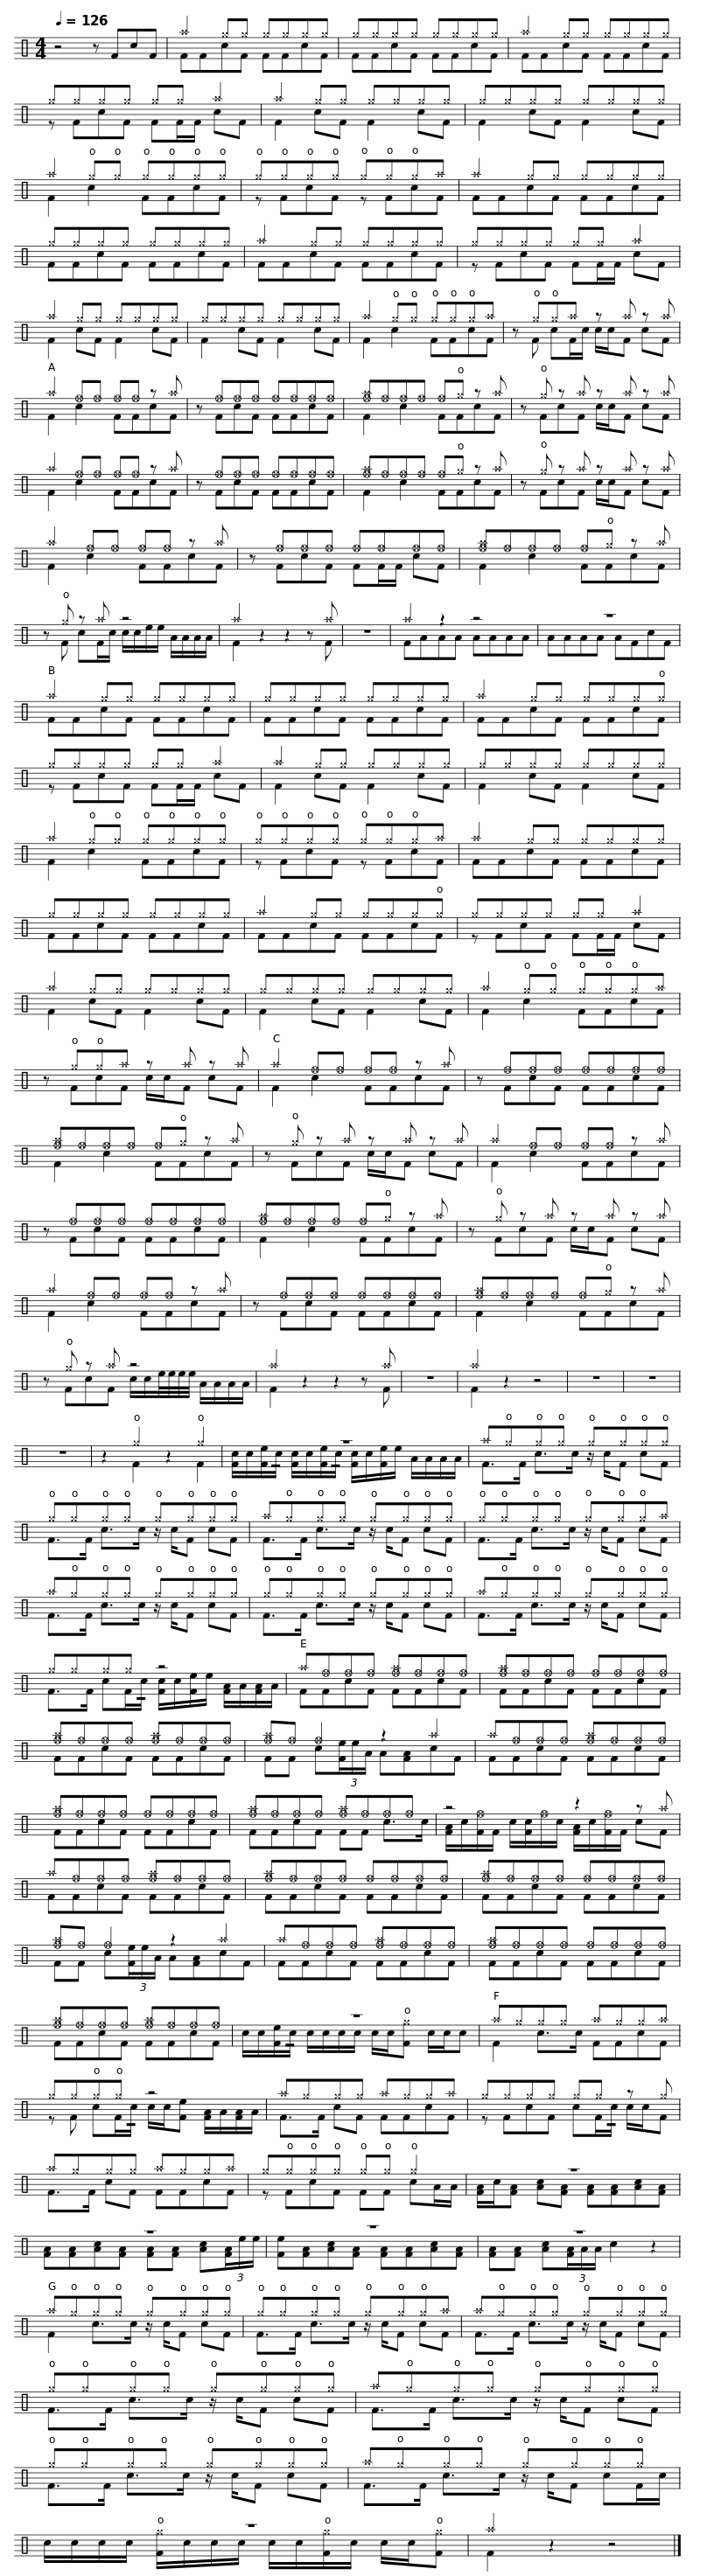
X:1
%%score ( 1 2 )
L:1/8
Q:1/4=126
M:4/4
I:linebreak $
K:C
V:1 perc
K:none
V:2 perc
K:none
V:1
 x8 | ^a2 ^g^g ^g^g^g^g | ^g^g^g^g ^g^g^g^g | ^a2 ^g^g ^g^g^g^g | ^g^g^g^g ^g^g ^a2 | %5
 ^a2 ^g^g ^g^g^g^g |$ ^g^g^g^g ^g^g^g^g | ^a2 ^g^g ^g^g^g^g | ^g^g^g^g ^g^g^g^a | ^a2 ^g^g ^g^g^g^g | %10
 ^g^g^g^g ^g^g^g^g | ^a2 ^g^g ^g^g^g^g |$ ^g^g^g^g ^g^g ^a2 | ^a2 ^g^g ^g^g^g^g | ^g^g^g^g ^g^g^g^g | %15
 ^a2 ^g^g ^g^g^g^a | z ^g^g^a z ^a z ^a | ^a2 _f_f _f_f z ^a |$ z _f_f_f _f_f_f_f | [_f^a]_f_f_f _f^g z ^a | %20
 z ^g z ^a z ^a z ^a | ^a2 _f_f _f_f z ^a | z _f_f_f _f_f_f_f | [_f^a]_f_f_f _f^g z ^a |$ z ^g z ^a z ^a z ^a | %25
 ^a2 _f_f _f_f z ^a | z _f_f_f _f_f_f_f | [_f^a]_f_f_f _f^g z ^a | z ^g z ^a z4 |$ ^a2 z2 z2 z ^a | %30
 z8 | ^a2 z2 z4 | z8 | ^a2 ^g^g ^g^g^g^g | ^g^g^g^g ^g^g^g^g | %35
 ^a2 ^g^g ^g^g^g^g |$ ^g^g^g^g ^g^g ^a2 | ^a2 ^g^g ^g^g^g^g | ^g^g^g^g ^g^g^g^g | ^a2 ^g^g ^g^g^g^g | %40
 ^g^g^g^g ^g^g^g^a | ^a2 ^g^g ^g^g^g^g |$ ^g^g^g^g ^g^g^g^g | ^a2 ^g^g ^g^g^g^g | ^g^g^g^g ^g^g ^a2 | %45
 ^a2 ^g^g ^g^g^g^g | ^g^g^g^g ^g^g^g^g | ^a2 ^g^g ^g^g^g^a |$ z ^g^g^a z ^a z ^a | ^a2 _f_f _f_f z ^a | %50
 z _f_f_f _f_f_f_f | [_f^a]_f_f_f _f^g z ^a | z ^g z ^a z ^a z ^a |$ ^a2 _f_f _f_f z ^a | z _f_f_f _f_f_f_f | %55
 [_f^a]_f_f_f _f^g z ^a | z ^g z ^a z ^a z ^a | ^a2 _f_f _f_f z ^a | z _f_f_f _f_f_f_f |$ [_f^a]_f_f_f _f^g z ^a | %60
 z ^g z ^a z4 | ^a2 z2 z2 z ^a | z8 | ^a2 z2 z4 | z8 | %65
 z8 | z8 | z2 ^g2 z2 ^g2 |$ z8 | ^a^g^g^g ^g^g^g^g | %70
 ^g^g^g^g ^g^g^g^g | ^a^g^g^g ^g^g^g^g |$ ^g^g^g^g ^g^g^g^a | ^a^g^g^g ^g^g^g^g | ^g^g^g^g ^g^g^g^g | %75
 ^a^g^g^g ^g^g^g^g |$ ^g^g^g^g z4 | ^a_f_f_f [_f^a]_f_f_f | [_f^a]_f_f_f _f_f_f_f | [_f^a]_f_f_f [_f^a]_f_f_f | %80
 [_f^a]_f _f2 z2 ^a2 |$ ^a_f_f_f [_f^a]_f_f_f | [_f^a]_f_f_f _f_f_f_f | [_f^a]_f_f_f [_f^a]_f_f_f | z4 z2 z ^a | %85
 ^a_f_f_f [_f^a]_f_f_f |$ [_f^a]_f_f_f _f_f_f_f | [_f^a]_f_f_f _f_f_f_f | [_f^a]_f _f2 z2 ^a2 | ^a_f_f_f [_f^a]_f_f_f | %90
 [_f^a]_f_f_f _f_f_f_f |$ [_f^a]_f_f_f [_f^a]_f_f_f | z8 | ^a^g^g^g ^a^g^g^a | ^g^g^g^g z4 |$ %95
 ^a^g^g^g ^a^g^g^a | ^g^g^g^g ^g^g z ^g | ^a^g^g^g ^a^g^g^a | ^g^g^g^g ^g^g ^g2 | z8 |$ %100
 z8 | z8 | z8 | ^a^g^g^g ^g^g^g^g | ^g^g^g^g ^g^g^g^a |$ %105
 ^a^g^g^g ^g^g^g^g | ^g^g^g^g ^g^g^g^g | ^a^g^g^g ^g^g^g^g | ^g^g^g^g ^g^g^g^g |$ ^a^g^g^g ^g^g^g^g | %110
 z8 | ^a2 z2 z4 |] %112
V:2
 z4 z FcF | FFcF FFcF | FFcF FFcF | FFcF FFcF | z FcF FF/F/ cF | %5
 F2 cF F2 cF |$ F2 cF F2 cF | F2 c2 FFcF | z FcF z FcF | FFcF FFcF | %10
 FFcF FFcF | FFcF FFcF |$ z FcF FF/F/ cF | F2 cF F2 cF | F2 cF F2 cF | %15
 F2 c2 FFcF | z F cF/c/ c/c/F cF | F2 c2 FFcF |$ z FcF FFcF | F2 c2 FFcF | %20
 z FcF c/c/F cF | F2 c2 FFcF | z FcF FFcF | F2 c2 FFcF |$ z FcF c/c/F cF | %25
 F2 c2 FFcF | z FcF FF/F/ cF | F2 c2 FFcF | z F cF/c/ c/c/e/e/ A/A/A/A/ |$ F2 z2 z2 z F | %30
 x8 | FAAA AAAA | AAAA AFcF | FFcF FFcF | FFcF FFcF | %35
 FFcF FFcF |$ z FcF FF/F/ cF | F2 cF F2 cF | F2 cF F2 cF | F2 c2 FFcF | %40
 z FcF z FcF | FFcF FFcF |$ FFcF FFcF | FFcF FFcF | z FcF FF/F/ cF | %45
 F2 cF F2 cF | F2 cF F2 cF | F2 c2 FFcF |$ z FcF c/c/F cF | F2 c2 FFcF | %50
 z FcF FFcF | F2 c2 FFcF | z FcF c/c/F cF |$ F2 c2 FFcF | z FcF FFcF | %55
 F2 c2 FFcF | z FcF c/c/F cF | F2 c2 FFcF | z FcF FFcF |$ F2 c2 FFcF | %60
 z FcF c/c/e/4e/4e/4e/4 A/A/A/A/ | F2 z2 z2 z F | x8 | F2 z2 z4 | x8 | %65
 x8 | x8 | z2 F2 z2 F2 |$ [Fc]/c/[Fe]/!/!c/ [Fc]/c/[Fe]/!/!c/ [Fc]/c/[Fe]/e/ A/A/A/A/ | F>F c>c z/ c/F cF | %70
 F>F c>c z/ c/F cF | F>F c>c z/ c/F cF |$ F>F c>c z/ c/F cF | F>F c>c z/ c/F cF | F>F c>c z/ c/F cF | %75
 F>F c>c z/ c/F cF |$ F>F cF/!/!c/ [Fc]/c/[Fe]/e/ [FA]/A/[FA]/A/ | FFcF FFcF | FFcF FFcF | FFcF FFcF | %80
 FF c(3[Fe]/e/A/ A[FA]cF |$ FFcF FFcF | FFcF FFcF | FFcF FF c>c | [FA]/c/[F_f]/F/ c/[Fc]/_f/c/ [FA]/c/[F_f]/F/ cF | %85
 FFcF FFcF |$ FFcF FFcF | FFcF FFcF | FF c(3[Fe]/e/A/ A[FA]cF | FFcF FFcF | %90
 FFcF FFcF |$ FFcF FFcF | c/c/[Fe]/!/!c/ c/c/c/c/ c/c/[F^g] c/c/c | F2 c>c FFcF | z F cF/!/!c/ c/c/[Fe] [FA]/A/[FA]/A/ |$ %95
 F>F cF FFcF | z FcF cF/!/!c/ c/c/F | F>F cF FFcF | z FcF FF cA/A/ | [FA]/c/[FA] [Ac][FA] [FA][FA][Ac][FA] |$ %100
 [FA][FA][Ac][FA] [FA][FA] [Ac](3[FA]/e/e/ | [Fe][FA][Ac][FA] [FA][FA][Ac][FA] | [FA][FA] [Ac](3[FA]/A/A/ c2 z2 | F2 c>c z/ c/F cF | F>F c>c z/ c/F cF |$ %105
 F>F c>c z/ c/F cF | F>F c>c z/ c/F cF | F>F c>c z/ c/F cF | F>F c>c z/ c/F cF |$ F>F c>c z/ c/F cF/c/ | %110
 c/c/c/c/ [F^g]/c/c/c/ c/c/[F^g]/c/ c/c/[F^g] | F2 z2 z4 |] %112
